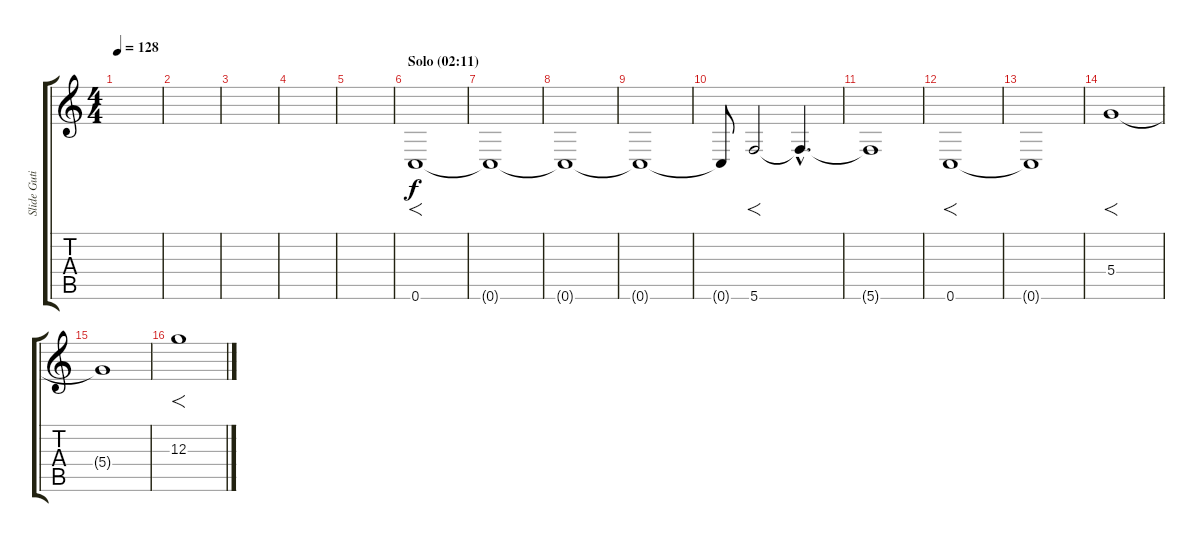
\track ("Slide Gutiar (Justin Adams)" "Slide Guti") {instrument distortionguitar}
\staff {score tabs}
\tuning (E4 B3 G3 D3 A2 C2) {hide}
\ts (4 4)
\tempo 128
\clef g2
\ks c
|
|
|
|
|
\section ("" "Solo (02:11)")
0.6.1{f volume 7} |
0.6{t}.1{volume 4} |
0.6{t}.1 |
0.6{t}.1 |
0.6{t}.8 5.6.2{f volume 7} 5.6{hac t}.4{d volume 4} |
5.6{t}.1 |
0.6.1{f volume 10} |
0.6{t}.1 |
5.4.1{f} |
5.4{t}.1{volume 5} |
12.3.1{f volume 8}
